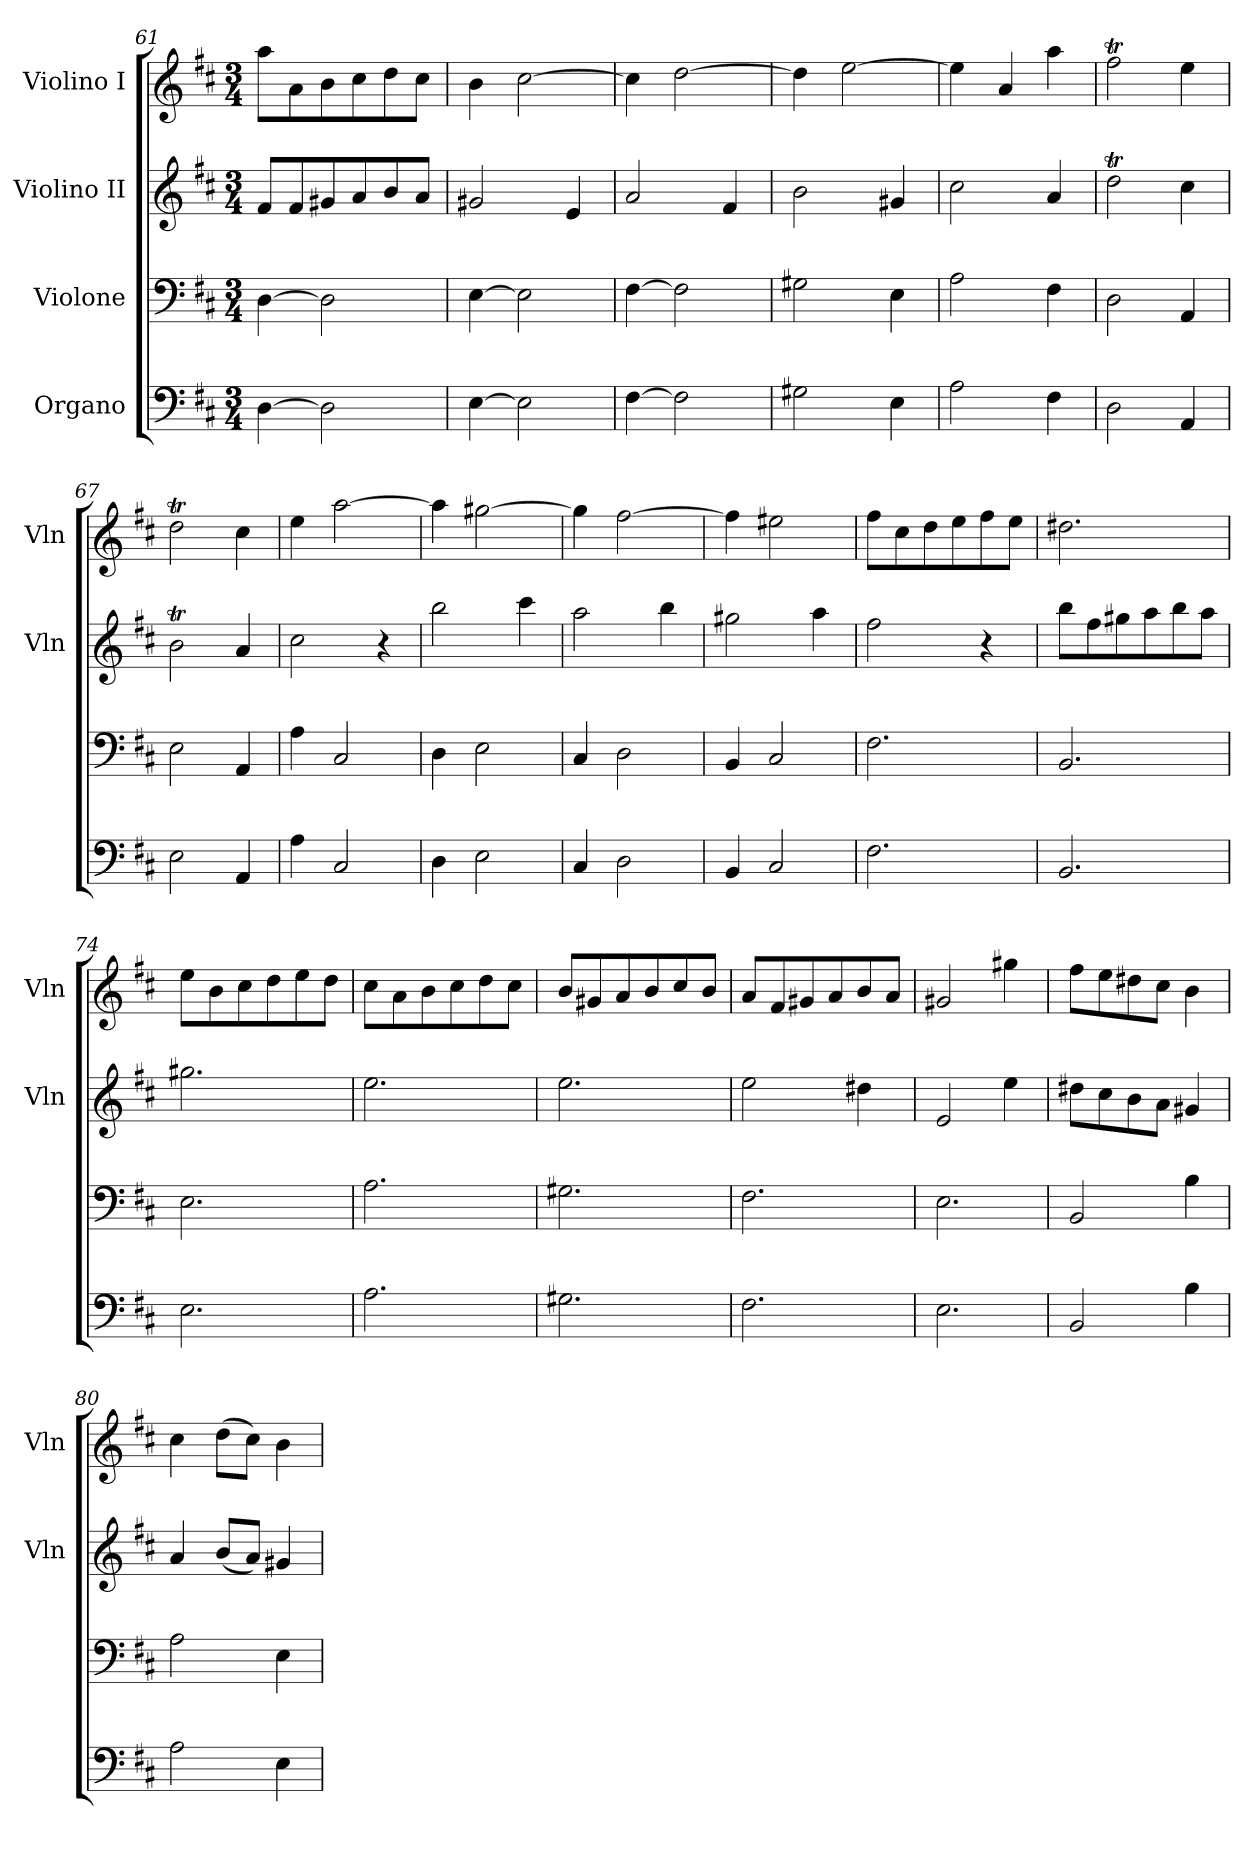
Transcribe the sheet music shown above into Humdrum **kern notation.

**kern	**kern	**kern	**kern
*part4	*part3	*part2	*part1
*staff4	*staff3	*staff2	*staff1
*I"Organo	*I"Violone	*I"Violino II	*I"Violino I
*	*	*I'Vln	*I'Vln
*clefF4	*clefF4	*clefG2	*clefG2
*k[f#c#]	*k[f#c#]	*k[f#c#]	*k[f#c#]
*M3/4	*M3/4	*M3/4	*M3/4
=61	=61	=61	=61
[4D	[4D	8f#L	8aaL
.	.	8f#	8a
2D]	2D]	8g#X	8b
.	.	8a	8cc#
.	.	8b	8dd
.	.	8aJ	8cc#J
=62	=62	=62	=62
[4E	[4E	2g#X	4b
2E]	2E]	.	[2cc#
.	.	4e	.
=63	=63	=63	=63
[4F#	[4F#	2a	4cc#]
2F#]	2F#]	.	[2dd
.	.	4f#	.
=64	=64	=64	=64
2G#X	2G#X	2b	4dd]
.	.	.	[2ee
4E	4E	4g#X	.
=65	=65	=65	=65
2A	2A	2cc#	4ee]
.	.	.	4a
4F#	4F#	4a	4aa
=66	=66	=66	=66
2D	2D	2ddT	2ff#t
4AA	4AA	4cc#	4ee
=67	=67	=67	=67
2E	2E	2bT	2ddT
4AA	4AA	4a	4cc#
=68	=68	=68	=68
4A	4A	2cc#	4ee
2C#	2C#	.	[2aa
.	.	4r	.
=69	=69	=69	=69
4D	4D	2bb	4aa]
2E	2E	.	[2gg#X
.	.	4ccc#	.
=70	=70	=70	=70
4C#	4C#	2aa	4gg#]
2D	2D	.	[2ff#
.	.	4bb	.
=71	=71	=71	=71
4BB	4BB	2gg#X	4ff#]
2C#	2C#	.	2ee#X
.	.	4aa	.
=72	=72	=72	=72
2.F#	2.F#	2ff#	8ff#L
.	.	.	8cc#
.	.	.	8dd
.	.	.	8ee
.	.	4r	8ff#
.	.	.	8eeJ
=73	=73	=73	=73
2.BB	2.BB	8bbL	2.dd#X
.	.	8ff#	.
.	.	8gg#X	.
.	.	8aa	.
.	.	8bb	.
.	.	8aaJ	.
=74	=74	=74	=74
2.E	2.E	2.gg#X	8eeL
.	.	.	8b
.	.	.	8cc#
.	.	.	8dd
.	.	.	8ee
.	.	.	8ddJ
=75	=75	=75	=75
2.A	2.A	2.ee	8cc#L
.	.	.	8a
.	.	.	8b
.	.	.	8cc#
.	.	.	8dd
.	.	.	8cc#J
=76	=76	=76	=76
2.G#X	2.G#X	2.ee	8bL
.	.	.	8g#X
.	.	.	8a
.	.	.	8b
.	.	.	8cc#
.	.	.	8bJ
=77	=77	=77	=77
2.F#	2.F#	2ee	8aL
.	.	.	8f#
.	.	.	8g#X
.	.	.	8a
.	.	4dd#X	8b
.	.	.	8aJ
=78	=78	=78	=78
2.E	2.E	2e	2g#X
.	.	4ee	4gg#X
=79	=79	=79	=79
2BB	2BB	8dd#XL	8ff#L
.	.	8cc#	8ee
.	.	8b	8dd#X
.	.	8aJ	8cc#J
4B	4B	4g#X	4b
=80	=80	=80	=80
2A	2A	4a	4cc#
.	.	(8bL	(8ddL
.	.	8aJ)	8cc#J)
4E	4E	4g#X	4b
=	=	=	=
*-	*-	*-	*-
